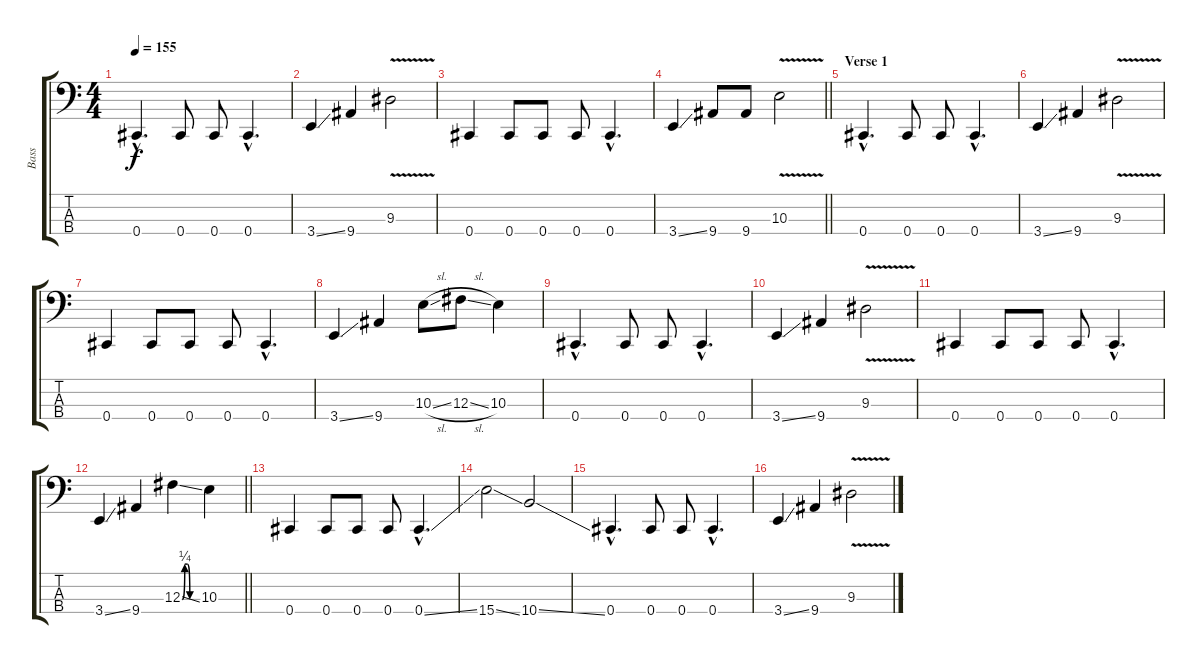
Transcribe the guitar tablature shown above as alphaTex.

\track ("Bass" "Bass") {instrument electricbassfinger}
\staff {score tabs}
\tuning (E2 B1 Gb1 Db1) {hide}
\ts (4 4)
\tempo 155
\clef f4
\ks c
0.4{hac}.4{d dy f} 0.4.8 0.4.8 0.4{hac}.4{d} |
3.4{ss}.4 9.4.4 9.3{v}.2 |
0.4.4 0.4.8 0.4.8 0.4.8 0.4{hac}.4{d} |
\barLineRight lightlight
3.4{ss}.4 9.4.8 9.4.8 10.3{v}.2 |
\section ("" "Verse 1")
0.4{hac}.4{d} 0.4.8 0.4.8 0.4{hac}.4{d} |
3.4{ss}.4 9.4.4 9.3{v}.2 |
0.4.4 0.4.8 0.4.8 0.4.8 0.4{hac}.4{d} |
3.4{ss}.4 9.4.4 10.3{sl}.8 12.3{sl}.8 10.3.4 |
0.4{hac}.4{d} 0.4.8 0.4.8 0.4{hac}.4{d} |
3.4{ss}.4 9.4.4 9.3{v}.2 |
0.4.4 0.4.8 0.4.8 0.4.8 0.4{hac}.4{d} |
\barLineRight lightlight
3.4{ss}.4 9.4.4 12.3{be (custom 0 0 10 1 20 1 30 0 60 0) ss}.4 10.3.4 |
\section ("" "")
0.4.4 0.4.8 0.4.8 0.4.8 0.4{ss hac}.4{d} |
15.4{ss}.2 10.4{ss}.2 |
0.4{hac}.4{d} 0.4.8 0.4.8 0.4{hac}.4{d} |
3.4{ss}.4 9.4.4 9.3{v}.2
